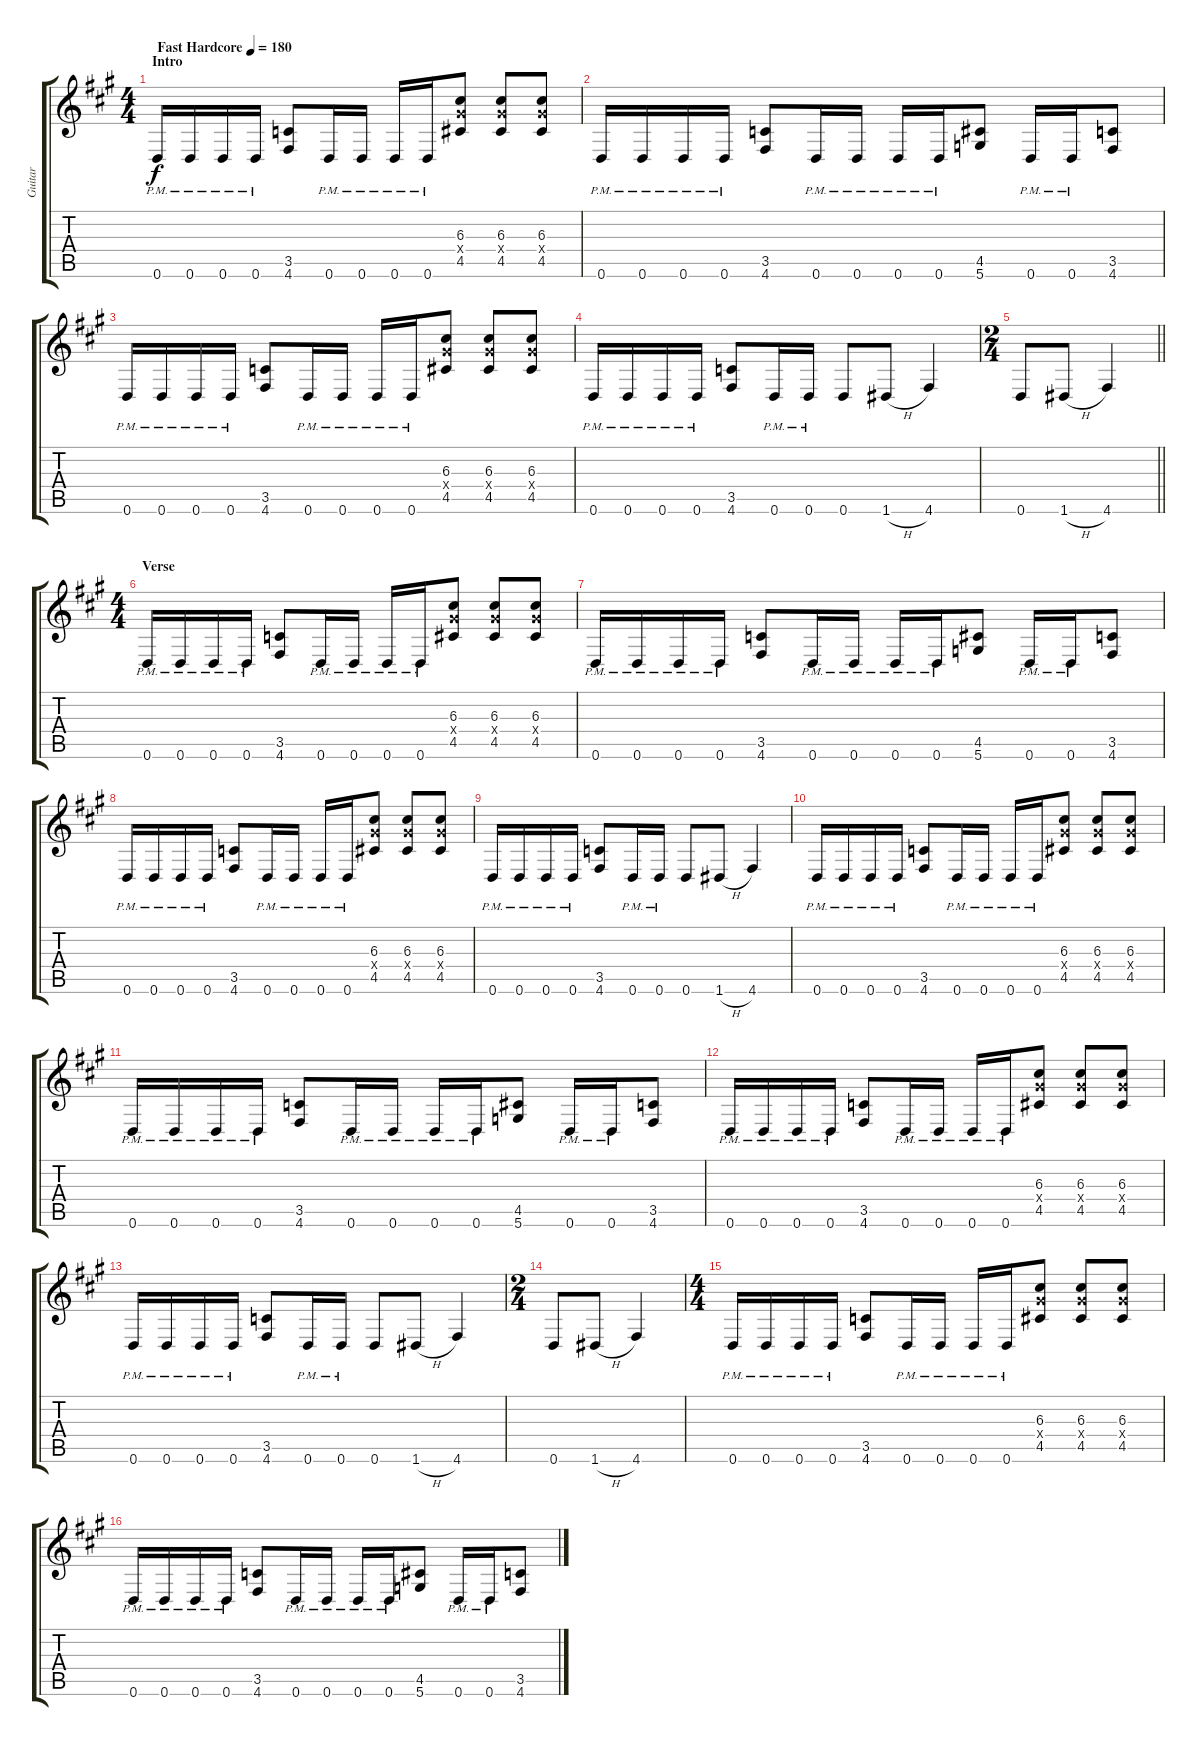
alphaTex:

\track ("Guitar" "Guitar") {instrument distortionguitar}
\staff {score tabs}
\tuning (E4 B3 G3 D3 A2 D2) {hide}
\ts (4 4)
\section ("" "Intro")
\tempo (180 "Fast Hardcore")
\clef g2
\ks f#minor
0.6{pm}.16{dy f volume 10 instrument distortionguitar} 0.6{pm}.16 0.6{pm}.16 0.6{pm}.16 (3.5 4.6).8 0.6{pm}.16 0.6{pm}.16 0.6{pm}.16 0.6{pm}.16 (6.3 6.4{x} 4.5).8 (6.3 6.4{x} 4.5).8 (6.3 6.4{x} 4.5).8 |
0.6{pm}.16 0.6{pm}.16 0.6{pm}.16 0.6{pm}.16 (3.5 4.6).8 0.6{pm}.16 0.6{pm}.16 0.6{pm}.16 0.6{pm}.16 (4.5 5.6).8 0.6{pm}.16 0.6{pm}.16 (3.5 4.6).8 |
0.6{pm}.16 0.6{pm}.16 0.6{pm}.16 0.6{pm}.16 (3.5 4.6).8 0.6{pm}.16 0.6{pm}.16 0.6{pm}.16 0.6{pm}.16 (6.3 6.4{x} 4.5).8 (6.3 6.4{x} 4.5).8 (6.3 6.4{x} 4.5).8 |
0.6{pm}.16 0.6{pm}.16 0.6{pm}.16 0.6{pm}.16 (3.5 4.6).8 0.6{pm}.16 0.6{pm}.16 0.6.8 1.6{h}.8 4.6.4 |
\ts (2 4)
\barLineRight lightlight
0.6.8 1.6{h}.8 4.6.4 |
\ts (4 4)
\section ("" "Verse")
0.6{pm}.16{volume 12} 0.6{pm}.16 0.6{pm}.16 0.6{pm}.16 (3.5 4.6).8 0.6{pm}.16 0.6{pm}.16 0.6{pm}.16 0.6{pm}.16 (6.3 6.4{x} 4.5).8 (6.3 6.4{x} 4.5).8 (6.3 6.4{x} 4.5).8 |
0.6{pm}.16 0.6{pm}.16 0.6{pm}.16 0.6{pm}.16 (3.5 4.6).8 0.6{pm}.16 0.6{pm}.16 0.6{pm}.16 0.6{pm}.16 (4.5 5.6).8 0.6{pm}.16 0.6{pm}.16 (3.5 4.6).8 |
0.6{pm}.16 0.6{pm}.16 0.6{pm}.16 0.6{pm}.16 (3.5 4.6).8 0.6{pm}.16 0.6{pm}.16 0.6{pm}.16 0.6{pm}.16 (6.3 6.4{x} 4.5).8 (6.3 6.4{x} 4.5).8 (6.3 6.4{x} 4.5).8 |
0.6{pm}.16 0.6{pm}.16 0.6{pm}.16 0.6{pm}.16 (3.5 4.6).8 0.6{pm}.16 0.6{pm}.16 0.6.8 1.6{h}.8 4.6.4 |
0.6{pm}.16 0.6{pm}.16 0.6{pm}.16 0.6{pm}.16 (3.5 4.6).8 0.6{pm}.16 0.6{pm}.16 0.6{pm}.16 0.6{pm}.16 (6.3 6.4{x} 4.5).8 (6.3 6.4{x} 4.5).8 (6.3 6.4{x} 4.5).8 |
0.6{pm}.16 0.6{pm}.16 0.6{pm}.16 0.6{pm}.16 (3.5 4.6).8 0.6{pm}.16 0.6{pm}.16 0.6{pm}.16 0.6{pm}.16 (4.5 5.6).8 0.6{pm}.16 0.6{pm}.16 (3.5 4.6).8 |
0.6{pm}.16 0.6{pm}.16 0.6{pm}.16 0.6{pm}.16 (3.5 4.6).8 0.6{pm}.16 0.6{pm}.16 0.6{pm}.16 0.6{pm}.16 (6.3 6.4{x} 4.5).8 (6.3 6.4{x} 4.5).8 (6.3 6.4{x} 4.5).8 |
0.6{pm}.16 0.6{pm}.16 0.6{pm}.16 0.6{pm}.16 (3.5 4.6).8 0.6{pm}.16 0.6{pm}.16 0.6.8 1.6{h}.8 4.6.4 |
\ts (2 4)
0.6.8 1.6{h}.8 4.6.4 |
\ts (4 4)
0.6{pm}.16 0.6{pm}.16 0.6{pm}.16 0.6{pm}.16 (3.5 4.6).8 0.6{pm}.16 0.6{pm}.16 0.6{pm}.16 0.6{pm}.16 (6.3 6.4{x} 4.5).8 (6.3 6.4{x} 4.5).8 (6.3 6.4{x} 4.5).8 |
0.6{pm}.16 0.6{pm}.16 0.6{pm}.16 0.6{pm}.16 (3.5 4.6).8 0.6{pm}.16 0.6{pm}.16 0.6{pm}.16 0.6{pm}.16 (4.5 5.6).8 0.6{pm}.16 0.6{pm}.16 (3.5 4.6).8
